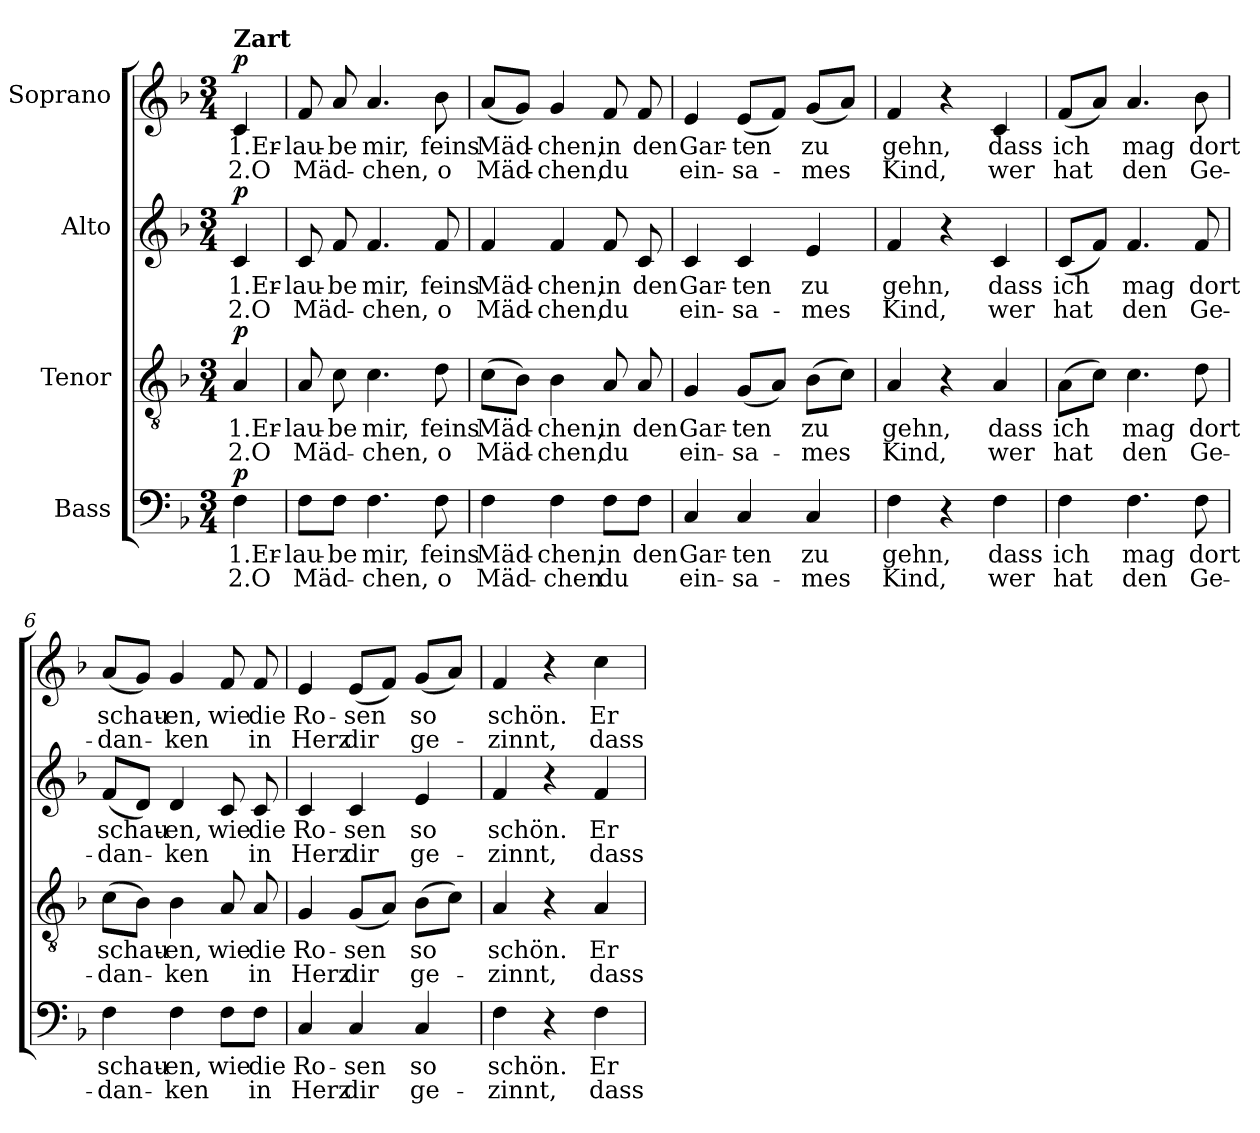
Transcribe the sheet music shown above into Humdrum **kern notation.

**kern	**text	**text	**dynam	**kern	**text	**text	**dynam	**kern	**text	**text	**dynam	**kern	**text	**text	**dynam
*part4	*part4	*part4	*part4	*part3	*part3	*part3	*part3	*part2	*part2	*part2	*part2	*part1	*part1	*part1	*part1
*staff4	*staff4	*staff4	*staff4	*staff3	*staff3	*staff3	*staff3	*staff2	*staff2	*staff2	*staff2	*staff1	*staff1	*staff1	*staff1
*I"Bass	*	*	*	*I"Tenor	*	*	*	*I"Alto	*	*	*	*I"Soprano	*	*	*
*clefF4	*	*	*	*clefGv2	*	*	*	*clefG2	*	*	*	*clefG2	*	*	*
*k[b-]	*	*	*	*k[b-]	*	*	*	*k[b-]	*	*	*	*k[b-]	*	*	*
*M3/4	*	*	*	*M3/4	*	*	*	*M3/4	*	*	*	*M3/4	*	*	*
=	=	=	=	=	=	=	=	=	=	=	=	=	=	=	=
!	!	!	!	!	!	!	!	!	!	!	!	!LO:TX:a:B:t=Zart	!	!	!
!	!LO:LY:b	!LO:LY:b	!LO:DY:a	!	!LO:LY:b	!LO:LY:b	!LO:DY:a	!	!LO:LY:b	!LO:LY:b	!LO:DY:a	!	!LO:LY:b	!LO:LY:b	!LO:DY:a
4F\	1.Er-	2.O	p	4A/	1.Er-	2.O	p	4c/	1.Er-	2.O	p	4c/	1.Er-	2.O	p
=1	=1	=1	=1	=1	=1	=1	=1	=1	=1	=1	=1	=1	=1	=1	=1
!	!LO:LY:b	!LO:LY:b	!	!	!LO:LY:b	!LO:LY:b	!	!	!LO:LY:b	!LO:LY:b	!	!	!LO:LY:b	!LO:LY:b	!
8F\L	-lau-	Mäd-	.	8A/	-lau-	Mäd-	.	8c/	-lau-	Mäd-	.	8f/	-lau-	Mäd-	.
!	!LO:LY:b	!	!	!	!LO:LY:b	!	!	!	!LO:LY:b	!	!	!	!LO:LY:b	!	!
8F\J	-be	.	.	8c\	-be	.	.	8f/	-be	.	.	8a/	-be	.	.
!	!LO:LY:b	!LO:LY:b	!	!	!LO:LY:b	!LO:LY:b	!	!	!LO:LY:b	!LO:LY:b	!	!	!LO:LY:b	!LO:LY:b	!
4.F\	mir,	-chen,	.	4.c\	mir,	-chen,	.	4.f/	mir,	-chen,	.	4.a/	mir,	-chen,	.
!	!LO:LY:b	!LO:LY:b	!	!	!LO:LY:b	!LO:LY:b	!	!	!LO:LY:b	!LO:LY:b	!	!	!LO:LY:b	!LO:LY:b	!
8F\	feins	o	.	8d\	feins	o	.	8f/	feins	o	.	8b-\	feins	o	.
=2	=2	=2	=2	=2	=2	=2	=2	=2	=2	=2	=2	=2	=2	=2	=2
!	!LO:LY:b	!LO:LY:b	!	!	!LO:LY:b	!LO:LY:b	!	!	!LO:LY:b	!LO:LY:b	!	!	!LO:LY:b	!LO:LY:b	!
4F\	Mäd-	Mäd-	.	(>8c\L	Mäd-	Mäd-	.	4f/	Mäd-	Mäd-	.	(<8a/L	Mäd-	Mäd-	.
.	.	.	.	8B-\J)	.	.	.	.	.	.	.	8g/J)	.	.	.
!	!LO:LY:b	!LO:LY:b	!	!	!LO:LY:b	!LO:LY:b	!	!	!LO:LY:b	!LO:LY:b	!	!	!LO:LY:b	!LO:LY:b	!
4F\	-chen,	-chen	.	4B-\	-chen,	-chen,	.	4f/	-chen,	-chen,	.	4g/	-chen,	-chen,	.
!	!LO:LY:b	!LO:LY:b	!	!	!LO:LY:b	!LO:LY:b	!	!	!LO:LY:b	!LO:LY:b	!	!	!LO:LY:b	!LO:LY:b	!
8F\L	in	du	.	8A/	in	du	.	8f/	in	du	.	8f/	in	du	.
!	!LO:LY:b	!	!	!	!LO:LY:b	!	!	!	!LO:LY:b	!	!	!	!LO:LY:b	!	!
8F\J	den	.	.	8A/	den	.	.	8c/	den	.	.	8f/	den	.	.
=3	=3	=3	=3	=3	=3	=3	=3	=3	=3	=3	=3	=3	=3	=3	=3
!	!LO:LY:b	!LO:LY:b	!	!	!LO:LY:b	!LO:LY:b	!	!	!LO:LY:b	!LO:LY:b	!	!	!LO:LY:b	!LO:LY:b	!
4C/	Gar-	ein-	.	4G/	Gar-	ein-	.	4c/	Gar-	ein-	.	4e/	Gar-	ein-	.
!	!LO:LY:b	!LO:LY:b	!	!	!LO:LY:b	!LO:LY:b	!	!	!LO:LY:b	!LO:LY:b	!	!	!LO:LY:b	!LO:LY:b	!
4C/	-ten	-sa-	.	(<8G/L	-ten	-sa-	.	4c/	-ten	-sa-	.	(<8e/L	-ten	-sa-	.
.	.	.	.	8A/J)	.	.	.	.	.	.	.	8f/J)	.	.	.
!	!LO:LY:b	!LO:LY:b	!	!	!LO:LY:b	!LO:LY:b	!	!	!LO:LY:b	!LO:LY:b	!	!	!LO:LY:b	!LO:LY:b	!
4C/	zu	-mes	.	(>8B-\L	zu	-mes	.	4e/	zu	-mes	.	(<8g/L	zu	-mes	.
.	.	.	.	8c\J)	.	.	.	.	.	.	.	8a/J)	.	.	.
=4	=4	=4	=4	=4	=4	=4	=4	=4	=4	=4	=4	=4	=4	=4	=4
!	!LO:LY:b	!LO:LY:b	!	!	!LO:LY:b	!LO:LY:b	!	!	!LO:LY:b	!LO:LY:b	!	!	!LO:LY:b	!LO:LY:b	!
4F\	gehn,	Kind,	.	4A/	gehn,	Kind,	.	4f/	gehn,	Kind,	.	4f/	gehn,	Kind,	.
4r	.	.	.	4r	.	.	.	4r	.	.	.	4r	.	.	.
!	!LO:LY:b	!LO:LY:b	!	!	!LO:LY:b	!LO:LY:b	!	!	!LO:LY:b	!LO:LY:b	!	!	!LO:LY:b	!LO:LY:b	!
4F\	dass	wer	.	4A/	dass	wer	.	4c/	dass	wer	.	4c/	dass	wer	.
=5	=5	=5	=5	=5	=5	=5	=5	=5	=5	=5	=5	=5	=5	=5	=5
!	!LO:LY:b	!LO:LY:b	!	!	!LO:LY:b	!LO:LY:b	!	!	!LO:LY:b	!LO:LY:b	!	!	!LO:LY:b	!LO:LY:b	!
4F\	ich	hat	.	(>8A\L	ich	hat	.	(<8c/L	ich	-hat	.	(<8f/L	ich	hat	.
.	.	.	.	8c\J)	.	.	.	8f/J)	.	.	.	8a/J)	.	.	.
!	!LO:LY:b	!LO:LY:b	!	!	!LO:LY:b	!LO:LY:b	!	!	!LO:LY:b	!LO:LY:b	!	!	!LO:LY:b	!LO:LY:b	!
4.F\	mag	den	.	4.c\	mag	den	.	4.f/	mag	den	.	4.a/	mag	den	.
!	!LO:LY:b	!LO:LY:b	!	!	!LO:LY:b	!LO:LY:b	!	!	!LO:LY:b	!LO:LY:b	!	!	!LO:LY:b	!LO:LY:b	!
8F\	dort	Ge-	.	8d\	dort	Ge-	.	8f/	dort	Ge-	.	8b-\	dort	Ge-	.
!!LO:LB:g=z
=6	=6	=6	=6	=6	=6	=6	=6	=6	=6	=6	=6	=6	=6	=6	=6
!	!LO:LY:b	!LO:LY:b	!	!	!LO:LY:b	!LO:LY:b	!	!	!LO:LY:b	!LO:LY:b	!	!	!LO:LY:b	!LO:LY:b	!
4F\	schau-	-dan-	.	(>8c\L	schau-	-dan-	.	(<8f/L	schau-	-dan-	.	(<8a/L	schau-	-dan-	.
.	.	.	.	8B-\J)	.	.	.	8d/J)	.	.	.	8g/J)	.	.	.
!	!LO:LY:b	!LO:LY:b	!	!	!LO:LY:b	!LO:LY:b	!	!	!LO:LY:b	!LO:LY:b	!	!	!LO:LY:b	!LO:LY:b	!
4F\	-en,	-ken	.	4B-\	-en,	-ken	.	4d/	-en,	-ken	.	4g/	-en,	-ken	.
!	!LO:LY:b	!	!	!	!LO:LY:b	!	!	!	!LO:LY:b	!	!	!	!LO:LY:b	!	!
8F\L	wie	.	.	8A/	wie	.	.	8c/	wie	.	.	8f/	wie	.	.
!	!LO:LY:b	!LO:LY:b	!	!	!LO:LY:b	!LO:LY:b	!	!	!LO:LY:b	!LO:LY:b	!	!	!LO:LY:b	!LO:LY:b	!
8F\J	die	in	.	8A/	die	in	.	8c/	die	in	.	8f/	die	in	.
=7	=7	=7	=7	=7	=7	=7	=7	=7	=7	=7	=7	=7	=7	=7	=7
!	!LO:LY:b	!LO:LY:b	!	!	!LO:LY:b	!LO:LY:b	!	!	!LO:LY:b	!LO:LY:b	!	!	!LO:LY:b	!LO:LY:b	!
4C/	Ro-	Herz	.	4G/	Ro-	Herz	.	4c/	Ro-	Herz	.	4e/	Ro-	Herz	.
!	!LO:LY:b	!LO:LY:b	!	!	!LO:LY:b	!LO:LY:b	!	!	!LO:LY:b	!LO:LY:b	!	!	!LO:LY:b	!LO:LY:b	!
4C/	-sen	dir	.	(<8G/L	-sen	dir	.	4c/	-sen	dir	.	(<8e/L	-sen	dir	.
.	.	.	.	8A/J)	.	.	.	.	.	.	.	8f/J)	.	.	.
!	!LO:LY:b	!LO:LY:b	!	!	!LO:LY:b	!LO:LY:b	!	!	!LO:LY:b	!LO:LY:b	!	!	!LO:LY:b	!LO:LY:b	!
4C/	so	ge-	.	(>8B-\L	so	ge-	.	4e/	so	ge-	.	(<8g/L	so	ge-	.
.	.	.	.	8c\J)	.	.	.	.	.	.	.	8a/J)	.	.	.
=8	=8	=8	=8	=8	=8	=8	=8	=8	=8	=8	=8	=8	=8	=8	=8
!	!LO:LY:b	!LO:LY:b	!	!	!LO:LY:b	!LO:LY:b	!	!	!LO:LY:b	!LO:LY:b	!	!	!LO:LY:b	!LO:LY:b	!
4F\	schön.	-zinnt,	.	4A/	schön.	-zinnt,	.	4f/	schön.	-zinnt,	.	4f/	schön.	-zinnt,	.
4r	.	.	.	4r	.	.	.	4r	.	.	.	4r	.	.	.
!	!LO:LY:b	!LO:LY:b	!	!	!LO:LY:b	!LO:LY:b	!	!	!LO:LY:b	!LO:LY:b	!	!	!LO:LY:b	!LO:LY:b	!
4F\	Er-	dass	.	4A/	Er-	dass	.	4f/	Er-	dass	.	4cc\	Er-	dass	.
=	=	=	=	=	=	=	=	=	=	=	=	=	=	=	=
*-	*-	*-	*-	*-	*-	*-	*-	*-	*-	*-	*-	*-	*-	*-	*-
